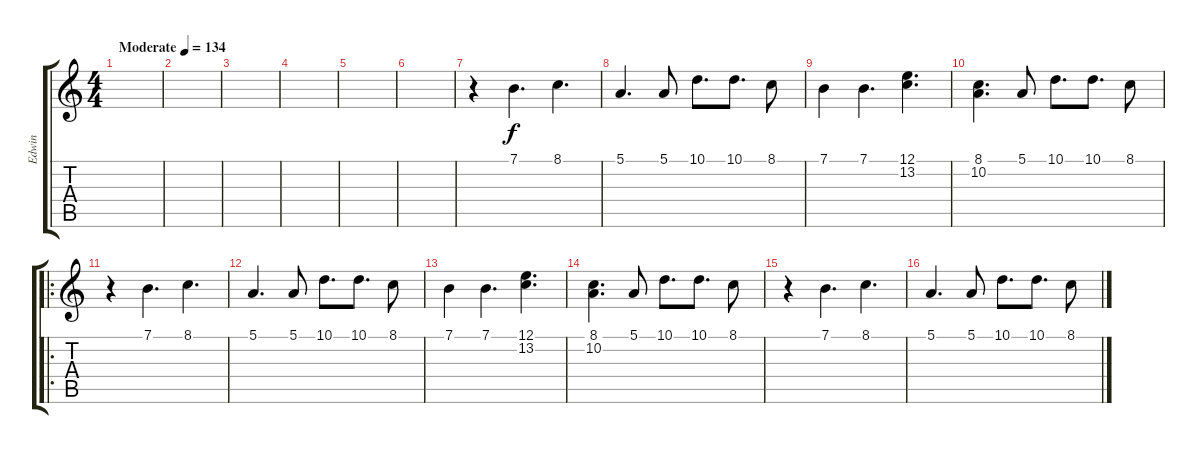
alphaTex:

\track ("Edwin" "Edwin") {instrument shamisen}
\staff {score tabs}
\tuning (E4 B3 G3 D3 A2 E2) {hide}
\ts (4 4)
\tempo (134 "Moderate")
\clef g2
\ks c
|
|
|
|
|
|
r.4 7.1.4{d} 8.1.4{d} |
5.1.4{d} 5.1.8 10.1.8{d} 10.1.8{d} 8.1.8 |
7.1.4 7.1.4{d} (12.1 13.2).4{d} |
(8.1 10.2).4{d} 5.1.8 10.1.8{d} 10.1.8{d} 8.1.8 |
\ro
r.4 7.1.4{d} 8.1.4{d} |
5.1.4{d} 5.1.8 10.1.8{d} 10.1.8{d} 8.1.8 |
7.1.4 7.1.4{d} (12.1 13.2).4{d} |
(8.1 10.2).4{d} 5.1.8 10.1.8{d} 10.1.8{d} 8.1.8 |
r.4 7.1.4{d} 8.1.4{d} |
5.1.4{d} 5.1.8 10.1.8{d} 10.1.8{d} 8.1.8
